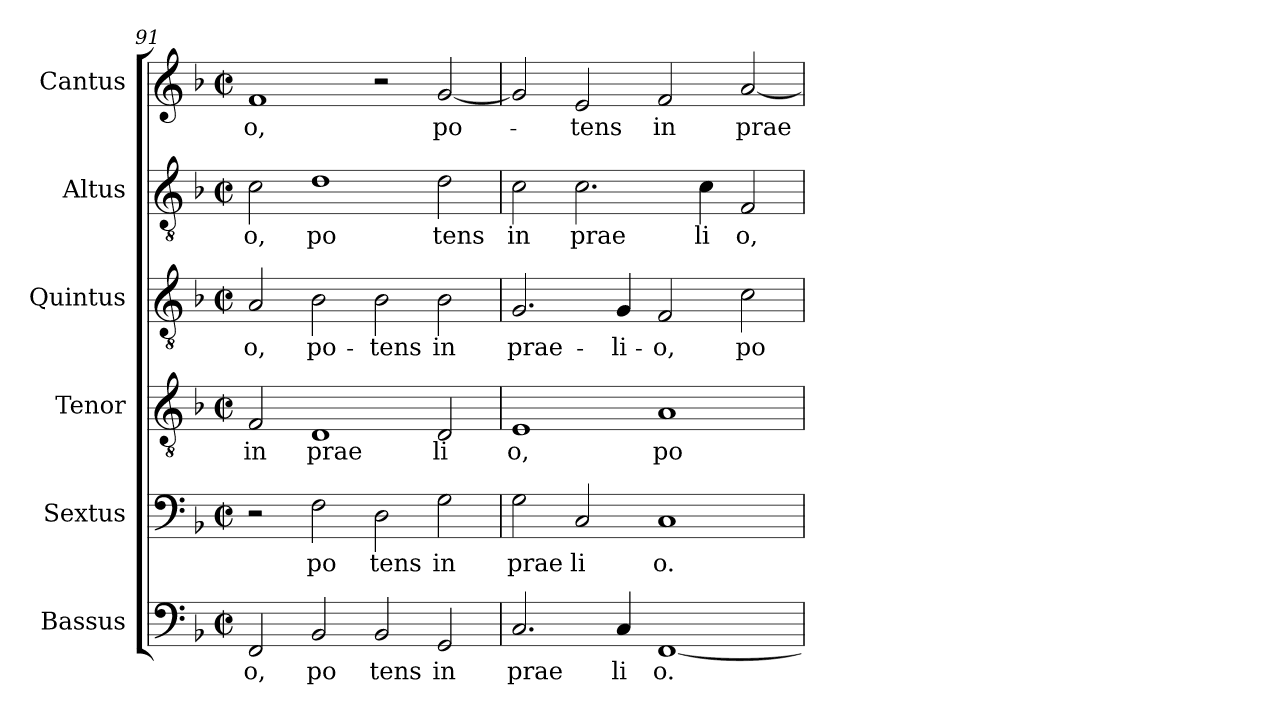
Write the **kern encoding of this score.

**kern	**text	**kern	**text	**kern	**text	**kern	**text	**kern	**text	**kern	**text
*part6	*part6	*part5	*part5	*part4	*part4	*part3	*part3	*part2	*part2	*part1	*part1
*staff6	*staff6	*staff5	*staff5	*staff4	*staff4	*staff3	*staff3	*staff2	*staff2	*staff1	*staff1
*I"Bassus	*	*I"Sextus	*	*I"Tenor	*	*I"Quintus	*	*I"Altus	*	*I"Cantus	*
*clefF4	*	*clefF4	*	*clefGv2	*	*clefGv2	*	*clefGv2	*	*clefG2	*
*k[b-]	*	*k[b-]	*	*k[b-]	*	*k[b-]	*	*k[b-]	*	*k[b-]	*
*F:	*	*F:	*	*F:	*	*F:	*	*F:	*	*F:	*
*M2/2	*	*M2/2	*	*M2/2	*	*M2/2	*	*M2/2	*	*M2/2	*
*met(c|)	*	*met(c|)	*	*met(c|)	*	*met(c|)	*	*met(c|)	*	*met(c|)	*
=91	=91	=91	=91	=91	=91	=91	=91	=91	=91	=91	=91
!	!LO:LY:b:cj	!	!	!	!LO:LY:b:cj	!	!LO:LY:b:cj	!	!LO:LY:b:cj	!	!LO:LY:b:cj
2FF/	o,	2r	.	2F/	in	2A/	-o,	2c\	o,	1f	-o,
!	!LO:LY:b:cj	!	!LO:LY:b:cj	!	!LO:LY:b:cj	!	!LO:LY:b:cj	!	!LO:LY:b:cj	!	!
2BB-/	po	2F\	po	1D	prae	2B-\	po-	1d	po	.	.
!	!LO:LY:b:cj	!	!LO:LY:b:cj	!	!	!	!LO:LY:b:cj	!	!	!	!
2BB-/	tens	2D\	tens	.	.	2B-\	-tens	.	.	2r	.
!	!LO:LY:b:cj	!	!LO:LY:b:cj	!	!LO:LY:b:cj	!	!LO:LY:b:cj	!	!LO:LY:b:cj	!	!LO:LY:b:cj
2GG/	in	2G\	in	2D/	li	2B-\	in	2d\	tens	[<2g/	po-
=92	=92	=92	=92	=92	=92	=92	=92	=92	=92	=92	=92
!	!LO:LY:b:cj	!	!LO:LY:b:cj	!	!LO:LY:b:cj	!	!LO:LY:b:cj	!	!LO:LY:b:cj	!	!
2.C/	prae	2G\	prae	1E	o,	2.G/	prae-	2c\	in	2g/]	.
!	!	!	!LO:LY:b:cj	!	!	!	!	!	!LO:LY:b:cj	!	!LO:LY:b:cj
.	.	2C/	li	.	.	.	.	2.c\	prae	2e/	-tens
!	!LO:LY:b:cj	!	!	!	!	!	!LO:LY:b:cj	!	!	!	!
4C/	li	.	.	.	.	4G/	-li-	.	.	.	.
!	!LO:LY:b:cj	!	!LO:LY:b:cj	!	!LO:LY:b:cj	!	!LO:LY:b:cj	!	!	!	!LO:LY:b:cj
[>1FF	o.	1C	o.	1A	po	2F/	-o,	.	.	2f/	in
!	!	!	!	!	!	!	!	!	!LO:LY:b:cj	!	!
.	.	.	.	.	.	.	.	4c\	li	.	.
!	!	!	!	!	!	!	!LO:LY:b:cj	!	!LO:LY:b:cj	!	!LO:LY:b
.	.	.	.	.	.	2c\	po-	2F/	o,	[>2a/	prae-
=	=	=	=	=	=	=	=	=	=	=	=
*-	*-	*-	*-	*-	*-	*-	*-	*-	*-	*-	*-
